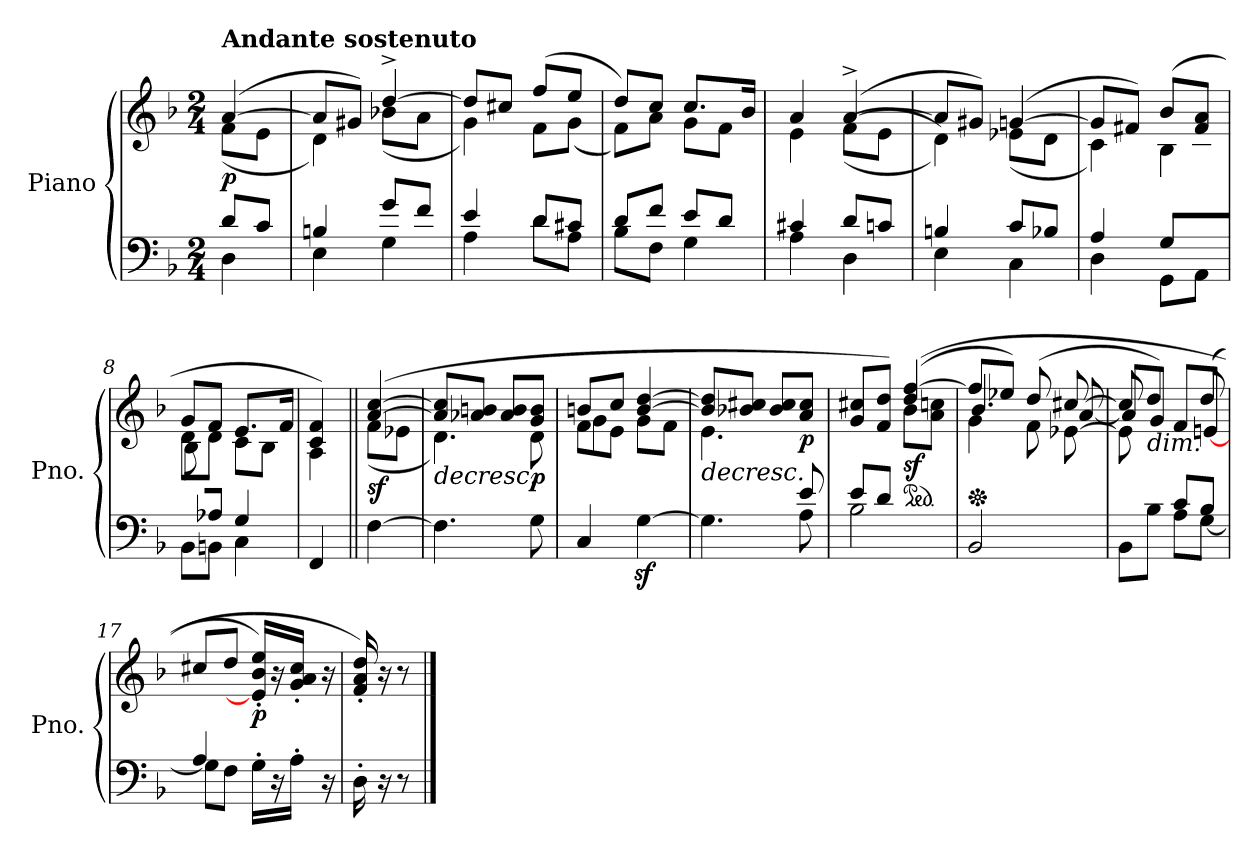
**kern	**kern	**dynam
*part1	*part1	*part1
*staff2	*staff1	*staff1/2
*I"Piano	*	*
*I'Pno.	*	*
*clefF4	*clefG2	*
*k[b-]	*k[b-]	*
*M2/4	*M2/4	*
=1	=1	=1
*^	*^	*
!	!	!LO:TX:a:B:t=Andante sostenuto	!	!
!	!	!	!	!LO:DY:b
8d/L	4D\	(>[4a/	(<8f\L	p
8c/J	.	.	8e\J	.
=2	=2	=2	=2	=2
4Bn/	4E\	8a/L]	4d\)	.
.	.	8g#X/J)	.	.
8g/L	4G\	[4dd^/	(<8b-X\L	.
8f/J	.	.	8a\J	.
=3	=3	=3	=3	=3
4e/	4A\	8dd/L]	4g\)	.
.	.	8cc#X/J	.	.
8d/L	8d\L	(>8ff/L	8f\L	.
8c#X/J	8A\J	8ee/J	(<8g\J	.
=4	=4	=4	=4	=4
8d/L	8B-\L	8dd/L)	8f\L)	.
8f/J	8F\J	8cc/J	8a\J	.
8e/L	4G\	8.cc/L	8g\L	.
8d/J	.	.	8f\J	.
.	.	16b-/Jk	.	.
=5	=5	=5	=5	=5
4c#X/	4A\	4a/	4e\	.
8d/L	4D\	(>[4a^/	(<(<8f\L	.
8cn/J	.	.	8e\J	.
=6	=6	=6	=6	=6
4Bn/	4E\	8a/L]	4d\))	.
.	.	8g#X/J)	.	.
8c/L	4C\	(>[4gn/	(<8e-X\L	.
8B-X/J	.	.	8d\J	.
!!LO:LB:g=z
=7	=7	=7	=7	=7
*	*	*	*^	*
4A/	4D\	8g/L]	4c\)	4.ryy	.
.	.	8f#X/J)	.	.	.
8G/L	8GG\L	(>8b-/L	4B-\	.	.
8ryy	8AA\J	8f#/ 8a/J	.	8c\J	.
=8	=8	=8	=8	=8	=8
8ryy	8BB-\L	8g/L	8d\L	8B-\L	.
8A-X/J	8BBn\J	8f/J	8d\J	4.ryy	.
4G/	4C\	8.e/L	8c\L	.	.
.	.	.	8B-\J	.	.
.	.	16f/Jk	.	.	.
*v	*v	*	*	*	*
*	*	*v	*v	*
=9	=9	=9	=9
4FF/	4c/ 4f/)	4A\	.
=10||	=10||	=10||	=10||
!	!	!	!LO:DY:b
[4F\	(>[4a/ [4cc/	(<8f\L	sf
.	.	8e-X\J	.
=11	=11	=11	=11
!	!	!	!LO:HP:b
4.F\]	8a/] 8cc/]L	4.d\)	>
.	8a-X/ 8bn/J	.	.
.	8a-/ 8b/L	.	.
!	!	!	!LO:DY:b
8G\	8g/ 8b/J	8d\	p
*	*v	*v	*
.	.	]
=12	=12	=12
*	*^	*
*	*	*^	*
4C/	8bn/L	8f\L	4g\	.
.	8cc/J	8e\J	.	.
[4Gz>\	[4b/ [4dd/	8g\L	4ryy	.
.	.	8f\J	.	.
*	*	*v	*v	*
!!LO:LB:g=z
=13	=13	=13	=13
*^	*	*	*
!	!	!	!	!LO:HP:b
4.ryy	4.G\]	8b/] 8dd/]L	4.e\	>
.	.	8b-X/ 8cc#X/J	.	.
.	.	8b-/ 8cc#/L	.	.
!	!	!	!	!LO:DY:b
8e/	8A\	8a/ 8cc#/J	8ryy	p
*v	*v	*	*	*
*	*v	*v	*
.	.	]
=14	=14	=14
*^	*^	*
8e/L	2B-\	8g/ 8cc#X/L	4ryy	.
8d/J	.	8f/ 8dd/J)	.	.
*	*	*ped	*	*
!	!	!	!	!LO:DY:b
4ryy	.	(>(>4dd/ [4ff/	8b-\L	sf
.	.	.	8a\ 8ccn\J	.
*v	*v	*	*	*
*	*v	*v	*
=15	=15	=15
*	*Xped	*
*	*^	*
*	*	*^	*
2BB-/	8ff/L]	4.b-/	4g\	.
.	8ee-X/J)	.	.	.
.	(>8dd/	.	8f\	.
.	[8cc#X/	[8a/	[8e-X\	.
=16	=16	=16	=16	=16
*^	*	*	*	*
8ryy	8BB-\L	8cc#/]	8a/L]	8e-\L]	.
!	!	!LO:TX:b:i:t=dim.	!	!	!
8d/J	8B-\J	4dd/)	8g/J	4.ryy	.
8c/L	8A\L	.	8f/L	.	.
8B-/J	[8G\J	(>8dd/	[8en/J	.	.
*	*	*v	*v	*v	*
=17	=17	=17	=17
4A/	8G\L]	8cc#X/L	.
.	8F\J	8dd/J	.
!	!	!	!LO:DY:b
4ryy	16G'\LL	16e/]' 16b-/' 16ee/'LL)	p
.	16r	16r	.
.	16A'\JJ	16g/' 16a/' 16cc#/'JJ	.
.	16r	16r	.
*v	*v	*	*
=18	=18	=18
16D'\	16f/' 16a/' 16dd/')	.
16r	16r	.
8r	8r	.
==	==	==
*-	*-	*-
